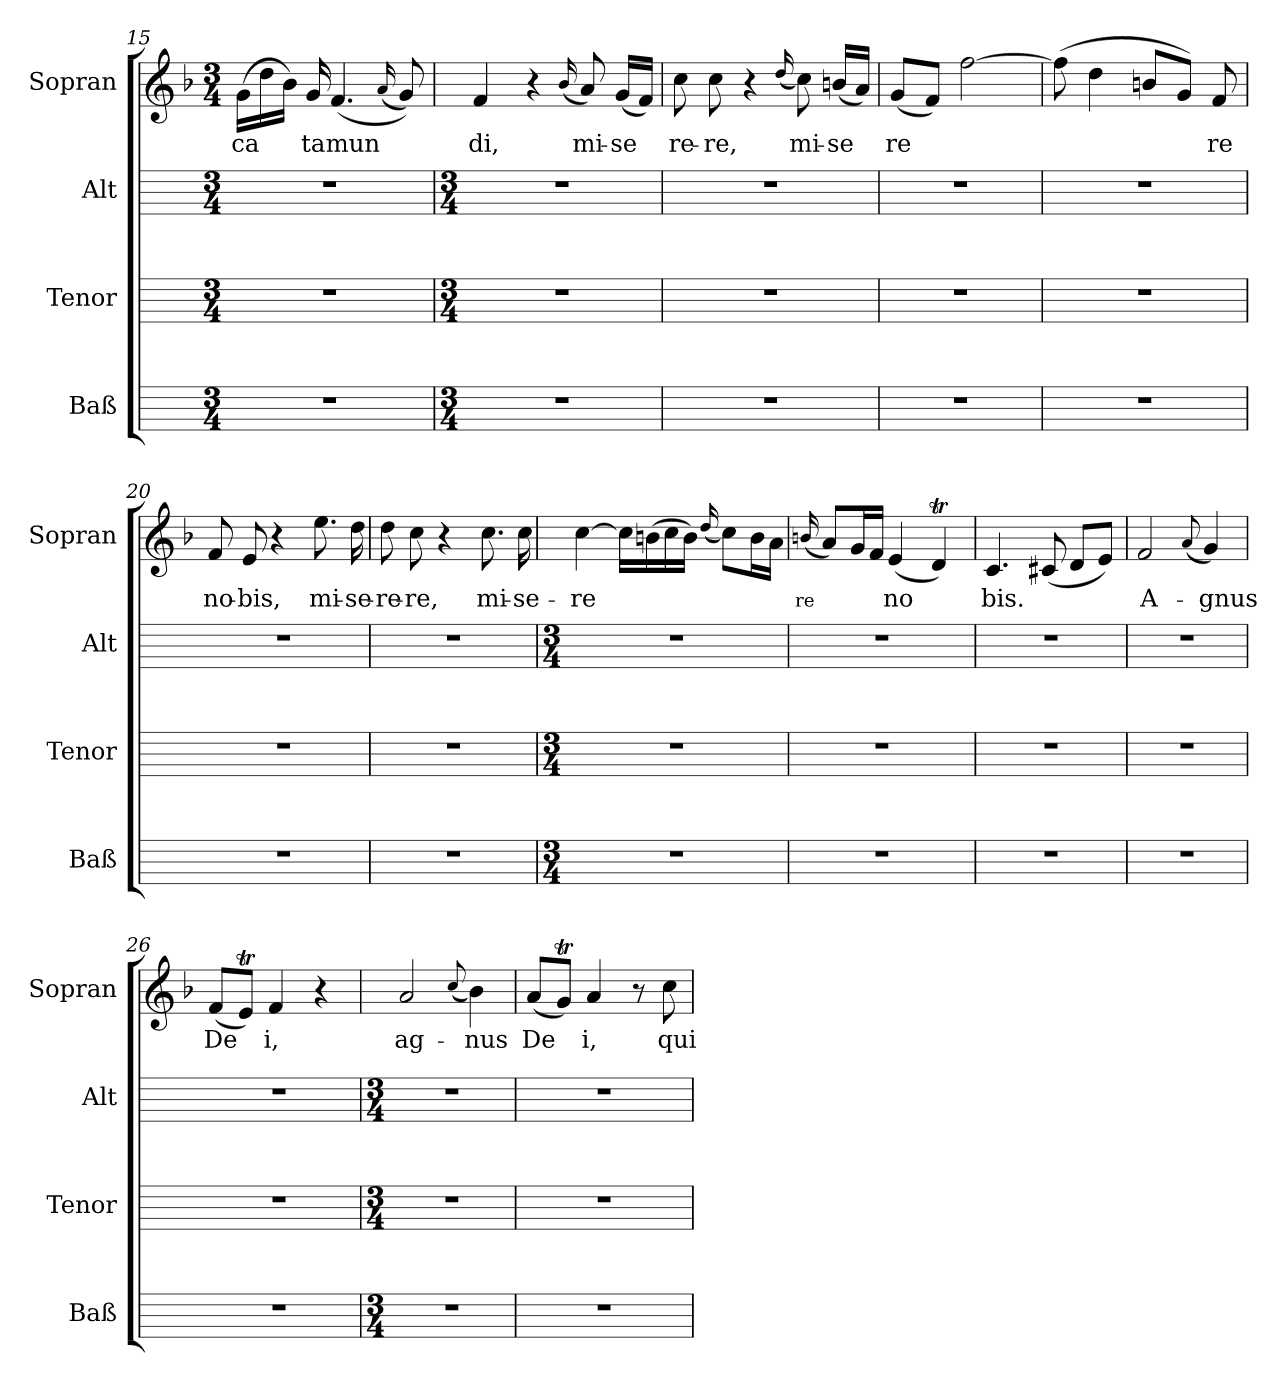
**kern	**kern	**kern	**kern	**text
*part4	*part3	*part2	*part1	*part1
*staff4	*staff3	*staff2	*staff1	*staff1
*I"Baß	*I"Tenor	*I"Alt	*I"Sopran	*
*I'Baß	*I'Tenor	*I'Alt	*I'Sopran	*
*	*	*	*clefG2	*
*	*	*	*k[b-]	*
*	*	*	*F:	*
*M3/4	*M3/4	*M3/4	*M3/4	*
=15	=15	=15	=15	=15
!	!	!	!	!LO:LY:b
2.r	2.r	2.r	(>16gLL	-ca
.	.	.	16dd	.
.	.	.	16b-JJ)	.
!	!	!	!	!LO:LY:b
.	.	.	16g	ta
!	!	!	!	!LO:LY:b
.	.	.	(<4.f	mun
.	.	.	(<16qqa	.
.	.	.	8g))	.
!!LO:LB:g=z
=16	=16	=16	=16	=16
*M3/4	*M3/4	*M3/4	*	*
!	!	!	!	!LO:LY:b
2.r	2.r	2.r	4f	di,
.	.	.	4r	.
.	.	.	(<16qqb-/	.
!	!	!	!	!LO:LY:b
.	.	.	8a)	mi-
!	!	!	!	!LO:LY:b
.	.	.	(<16gLL	-se
.	.	.	16fJJ)	.
=17	=17	=17	=17	=17
!	!	!	!	!LO:LY:b
2.r	2.r	2.r	8cc	re-
!	!	!	!	!LO:LY:b
.	.	.	8cc	-re,
.	.	.	4r	.
.	.	.	(<16qqdd/	.
!	!	!	!	!LO:LY:b
.	.	.	8cc)	mi-
!	!	!	!	!LO:LY:b
.	.	.	(<16bnLL	-se
.	.	.	16aJJ)	.
!!LO:LB:g=z
=18	=18	=18	=18	=18
!	!	!	!	!LO:LY:b
2.r	2.r	2.r	(<8gL	re
.	.	.	8fJ)	.
.	.	.	[2ff	.
=19	=19	=19	=19	=19
2.r	2.r	2.r	(>8ff]	.
.	.	.	4dd	.
.	.	.	8bnL	.
.	.	.	8gJ)	.
!	!	!	!	!LO:LY:b
.	.	.	8f	re
=20	=20	=20	=20	=20
!	!	!	!	!LO:LY:b
2.r	2.r	2.r	8f	no-
!	!	!	!	!LO:LY:b
.	.	.	8e	-bis,
.	.	.	4r	.
!	!	!	!	!LO:LY:b
.	.	.	8.ee	mi-
!	!	!	!	!LO:LY:b
.	.	.	16dd	-se-
=21	=21	=21	=21	=21
!	!	!	!	!LO:LY:b
2.r	2.r	2.r	8dd	re-
!	!	!	!	!LO:LY:b
.	.	.	8cc	-re,
.	.	.	4r	.
!	!	!	!	!LO:LY:b
.	.	.	8.cc	mi-
!	!	!	!	!LO:LY:b
.	.	.	16cc	-se-
!!LO:LB:g=z
=22	=22	=22	=22	=22
*M3/4	*M3/4	*M3/4	*	*
!	!	!	!	!LO:LY:b
2.r	2.r	2.r	[4cc	-re
.	.	.	16ccLL]	.
.	.	.	(>16bn	.
.	.	.	16cc	.
.	.	.	16bJJ)	.
.	.	.	(<16qqdd/	.
.	.	.	8ccL)	.
.	.	.	16bL	.
.	.	.	16aJJ	.
!!LO:LB:g=z
=23	=23	=23	=23	=23
!	!	!	!	!LO:LY:b
.	.	.	(<16qqbn/	re
2.r	2.r	2.r	8aL)	.
.	.	.	16gL	.
.	.	.	16fJJ	.
!	!	!	!	!LO:LY:b
.	.	.	(<4e	no
.	.	.	4dT)	.
=24	=24	=24	=24	=24
!	!	!	!	!LO:LY:b
2.r	2.r	2.r	4.c	bis.
.	.	.	(<8c#X	.
.	.	.	8dL	.
.	.	.	8eJ)	.
=25	=25	=25	=25	=25
!	!	!	!	!LO:LY:b
2.r	2.r	2.r	2f	A-
.	.	.	(<8qqa	.
!	!	!	!	!LO:LY:b
.	.	.	4g)	-gnus
=26	=26	=26	=26	=26
!	!	!	!	!LO:LY:b
2.r	2.r	2.r	(<8fL	De
.	.	.	8etJ)	.
!	!	!	!	!LO:LY:b
.	.	.	4f	i,
.	.	.	4r	.
!!LO:LB:g=z
=27	=27	=27	=27	=27
*M3/4	*M3/4	*M3/4	*	*
!	!	!	!	!LO:LY:b
2.r	2.r	2.r	2a	ag-
.	.	.	(<8qqcc/	.
!	!	!	!	!LO:LY:b
.	.	.	4b-)	-nus
=28	=28	=28	=28	=28
!	!	!	!	!LO:LY:b
2.r	2.r	2.r	(<8aL	De
.	.	.	8gTJ)	.
!	!	!	!	!LO:LY:b
.	.	.	4a	i,
.	.	.	8r	.
!	!	!	!	!LO:LY:b
.	.	.	8cc	qui
=	=	=	=	=
*-	*-	*-	*-	*-
